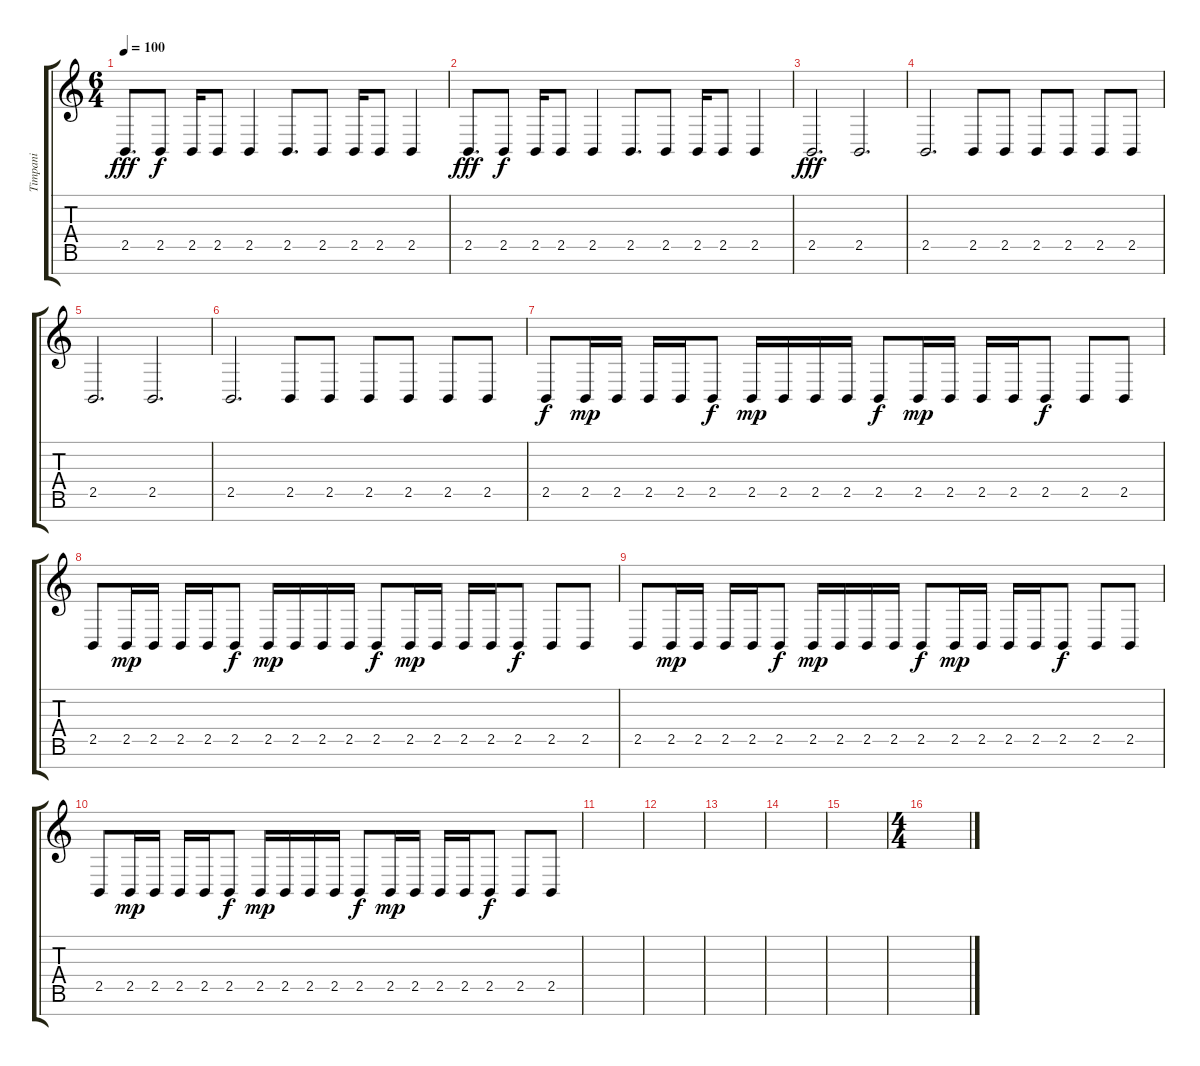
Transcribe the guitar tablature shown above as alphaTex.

\track ("Timpani" "Timpani") {instrument timpani}
\staff {score tabs}
\tuning (E4 B3 G3 D3 A2 E2 B1) {hide}
\ts (6 4)
\tempo 100
\clef g2
\ks c
2.5.8{d dy fff} 2.5.8{dy f} 2.5.16 2.5.8 2.5.4 2.5.8{d} 2.5.8 2.5.16 2.5.8 2.5.4 |
2.5.8{d dy fff} 2.5.8{dy f} 2.5.16 2.5.8 2.5.4 2.5.8{d} 2.5.8 2.5.16 2.5.8 2.5.4 |
2.5.2{d dy fff} 2.5.2{d} |
2.5.2{d} 2.5.8 2.5.8 2.5.8 2.5.8 2.5.8 2.5.8 |
2.5.2{d} 2.5.2{d} |
2.5.2{d} 2.5.8 2.5.8 2.5.8 2.5.8 2.5.8 2.5.8 |
2.5.8{dy f} 2.5.16{dy mp} 2.5.16 2.5.16 2.5.16 2.5.8{dy f} 2.5.16{dy mp} 2.5.16 2.5.16 2.5.16 2.5.8{dy f} 2.5.16{dy mp} 2.5.16 2.5.16 2.5.16 2.5.8{dy f} 2.5.8 2.5.8 |
2.5.8 2.5.16{dy mp} 2.5.16 2.5.16 2.5.16 2.5.8{dy f} 2.5.16{dy mp} 2.5.16 2.5.16 2.5.16 2.5.8{dy f} 2.5.16{dy mp} 2.5.16 2.5.16 2.5.16 2.5.8{dy f} 2.5.8 2.5.8 |
2.5.8 2.5.16{dy mp} 2.5.16 2.5.16 2.5.16 2.5.8{dy f} 2.5.16{dy mp} 2.5.16 2.5.16 2.5.16 2.5.8{dy f} 2.5.16{dy mp} 2.5.16 2.5.16 2.5.16 2.5.8{dy f} 2.5.8 2.5.8 |
2.5.8 2.5.16{dy mp} 2.5.16 2.5.16 2.5.16 2.5.8{dy f} 2.5.16{dy mp} 2.5.16 2.5.16 2.5.16 2.5.8{dy f} 2.5.16{dy mp} 2.5.16 2.5.16 2.5.16 2.5.8{dy f} 2.5.8 2.5.8 |
|
|
|
|
|
\ts (4 4)
